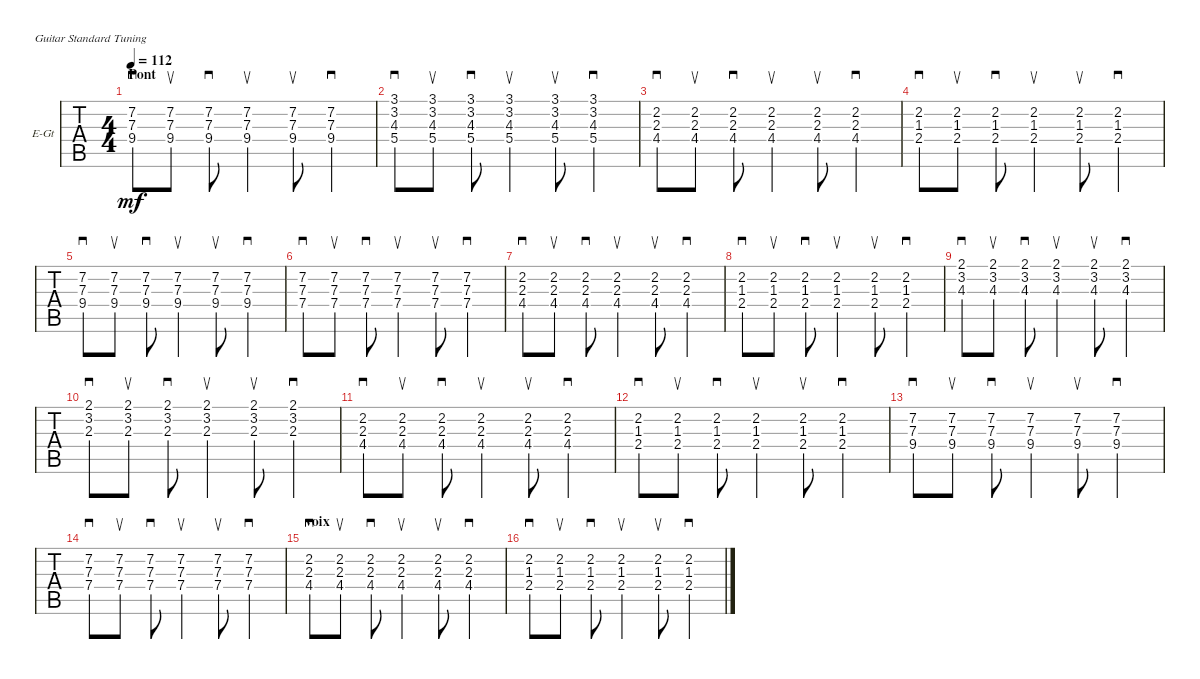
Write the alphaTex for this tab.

\defaultSystemsLayout 4
\bracketExtendMode groupsimilarinstruments
\firstSystemTrackNameOrientation horizontal
\otherSystemsTrackNameOrientation horizontal
\track ("rythm guitar" "E-Gt") {instrument overdrivenguitar}
\staff {tabs}
\tuning (E4 B3 G3 D3 A2 E2)
\ts (4 4)
\section ("" "Pont")
\tempo 112
\clef g2
\ks c
(9.4 7.3 7.2).8{sd dy mf} (9.4 7.3 7.2).8{su} (9.4 7.3 7.2).8{sd} (9.4 7.3 7.2).4{su} (9.4 7.3 7.2).8{su} (9.4 7.3 7.2).4{sd} |
(5.4 4.3 3.2 3.1).8{sd} (5.4 4.3 3.2 3.1).8{su} (5.4 4.3 3.2 3.1).8{sd} (5.4 4.3 3.2 3.1).4{su} (5.4 4.3 3.2 3.1).8{su} (5.4 4.3 3.2 3.1).4{sd} |
(4.4 2.3 2.2).8{sd} (4.4 2.3 2.2).8{su} (4.4 2.3 2.2).8{sd} (4.4 2.3 2.2).4{su} (4.4 2.3 2.2).8{su} (4.4 2.3 2.2).4{sd} |
(2.4 1.3 2.2).8{sd} (2.4 1.3 2.2).8{su} (2.4 1.3 2.2).8{sd} (2.4 1.3 2.2).4{su} (2.4 1.3 2.2).8{su} (2.4 1.3 2.2).4{sd} |
(9.4 7.3 7.2).8{sd} (9.4 7.3 7.2).8{su} (9.4 7.3 7.2).8{sd} (9.4 7.3 7.2).4{su} (9.4 7.3 7.2).8{su} (9.4 7.3 7.2).4{sd} |
(7.4 7.3 7.2).8{sd} (7.4 7.3 7.2).8{su} (7.4 7.3 7.2).8{sd} (7.4 7.3 7.2).4{su} (7.4 7.3 7.2).8{su} (7.4 7.3 7.2).4{sd} |
(4.4 2.3 2.2).8{sd} (4.4 2.3 2.2).8{su} (4.4 2.3 2.2).8{sd} (4.4 2.3 2.2).4{su} (4.4 2.3 2.2).8{su} (4.4 2.3 2.2).4{sd} |
(2.4 1.3 2.2).8{sd} (2.4 1.3 2.2).8{su} (2.4 1.3 2.2).8{sd} (2.4 1.3 2.2).4{su} (2.4 1.3 2.2).8{su} (2.4 1.3 2.2).4{sd} |
(4.3 3.2 2.1).8{sd} (4.3 3.2 2.1).8{su} (4.3 3.2 2.1).8{sd} (4.3 3.2 2.1).4{su} (4.3 3.2 2.1).8{su} (4.3 3.2 2.1).4{sd} |
(2.3 3.2 2.1).8{sd} (2.3 3.2 2.1).8{su} (2.3 3.2 2.1).8{sd} (2.3 3.2 2.1).4{su} (2.3 3.2 2.1).8{su} (2.3 3.2 2.1).4{sd} |
(4.4 2.3 2.2).8{sd} (4.4 2.3 2.2).8{su} (4.4 2.3 2.2).8{sd} (4.4 2.3 2.2).4{su} (4.4 2.3 2.2).8{su} (4.4 2.3 2.2).4{sd} |
(2.4 1.3 2.2).8{sd} (2.4 1.3 2.2).8{su} (2.4 1.3 2.2).8{sd} (2.4 1.3 2.2).4{su} (2.4 1.3 2.2).8{su} (2.4 1.3 2.2).4{sd} |
(9.4 7.3 7.2).8{sd} (9.4 7.3 7.2).8{su} (9.4 7.3 7.2).8{sd} (9.4 7.3 7.2).4{su} (9.4 7.3 7.2).8{su} (9.4 7.3 7.2).4{sd} |
(7.4 7.3 7.2).8{sd} (7.4 7.3 7.2).8{su} (7.4 7.3 7.2).8{sd} (7.4 7.3 7.2).4{su} (7.4 7.3 7.2).8{su} (7.4 7.3 7.2).4{sd} |
\section ("" "voix")
(4.4 2.3 2.2).8{sd} (4.4 2.3 2.2).8{su} (4.4 2.3 2.2).8{sd} (4.4 2.3 2.2).4{su} (4.4 2.3 2.2).8{su} (4.4 2.3 2.2).4{sd} |
(2.4 1.3 2.2).8{sd} (2.4 1.3 2.2).8{su} (2.4 1.3 2.2).8{sd} (2.4 1.3 2.2).4{su} (2.4 1.3 2.2).8{su} (2.4 1.3 2.2).4{sd}
